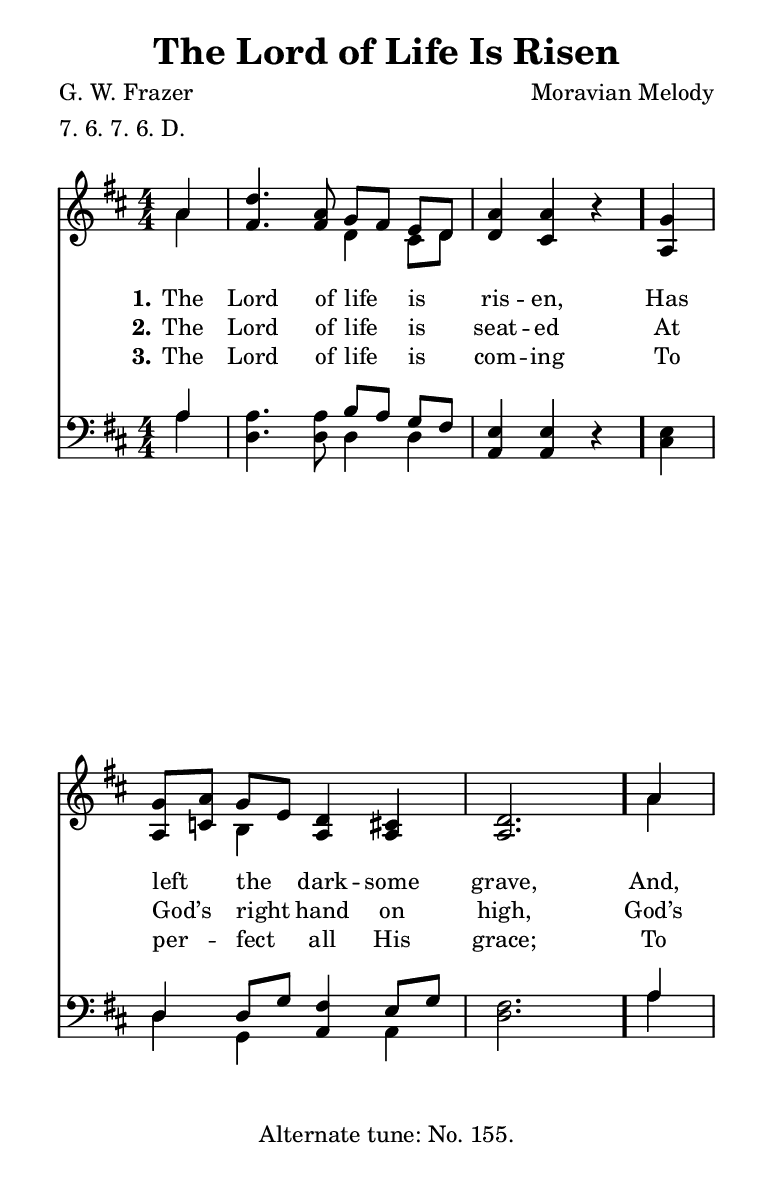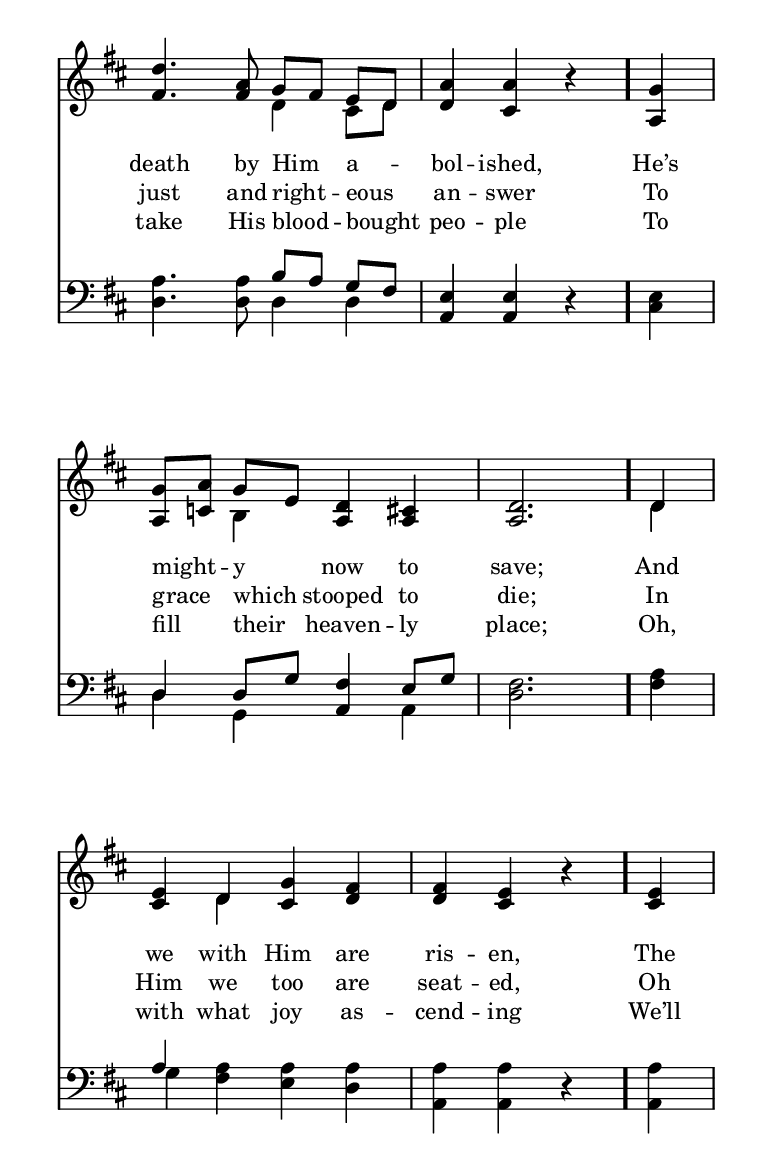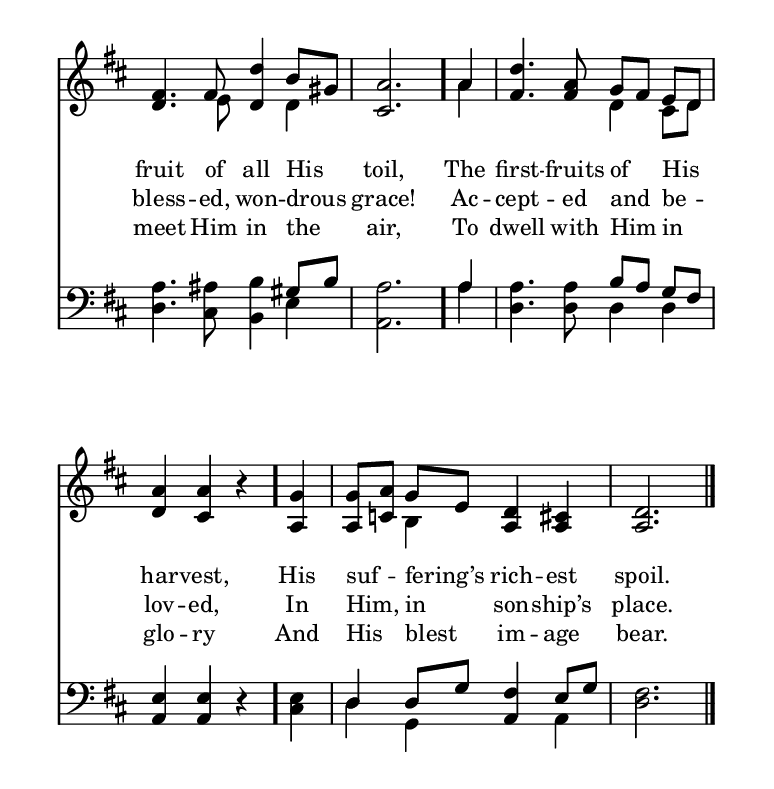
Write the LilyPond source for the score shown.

\include "common/global.ily"
\paper {
  \include "common/paper.ily"
  oddFooterMarkup = \markup { \fill-line { \on-the-fly \first-page "Alternate tune: No. 155." } }
}

\header{
  hymnnumber = "196"
  title = "The Lord of Life Is Risen"
  tunename = "Ostrava"
  meter = "7. 6. 7. 6. D."
  poet = "G. W. Frazer"
  composer = "Moravian Melody"
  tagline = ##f
}

global = {
  \include "common/overrides.ily"
  \override Staff.TimeSignature.style = #'numbered % original has `c`
  \time 4/4
  \override Score.MetronomeMark.transparent = ##t % hide all fermata changes too
  \tempo 4=90
  \key d \major
  \partial 4
  \autoBeamOff
}

notesSoprano = {
\global
\relative c' {

  a'4 | d4. a8 g[ fis] e[ d] | a'4 a r4
  g4 | g8[ a] g[ e] d4 cis | d2. \eogbreak
  a'4 | d4. a8 g[ fis] e[ d] | a'4 a r4
  g4 | g8[ a] g[ e] d4 cis | d2. \eogbreak

  d4 | e d g fis | fis e r
  e4 | fis4. fis8 d'4 b8[ gis] | a2. \eogbreak

  a4 | d4. a8 g[ fis] e[ d] | a'4 a r4
  g4 | g8[ a] g[ e] d4 cis | d2.

  \bar "|."

}
}

notesAlto = {
\global
\relative e {

  a'4 | fis4. fis8 d4 cis8[ d] | d4 cis r
  a4 | a8[ c] b4 a a | a2.
  a'4 | fis4. fis8 d4 cis8[ d] | d4 cis r
  a4 | a8[ c] b4 a a | a2.

  d4 | cis d cis d | d cis r
  cis4 | d4. e8 d4 d | cis2.
  a'4 | fis4. fis8 d4 cis8[ d] | d4 cis r
  a4 | a8[ c] b4 a a | a2.

}
}

notesTenor = {
\global
\relative a {

  a4 | a4. a8 b8[ a] g[ fis] | e4 e r
  e4 | d d8[ g] fis4 e8[ g] | fis2.
  a4 | a4. a8 b8[ a] g[ fis] | e4 e r
  e4 | d d8[ g] fis4 e8[ g] | fis2.

  a4 | a a a a | a a r
  a4 | a4. ais8 b4 gis8[ b] | a2.
  a4 | a4. a8 b8[ a] g[ fis] | e4 e r
  e4 | d d8[ g] fis4 e8[ g] | fis2.

}
}

notesBass = {
\global
\relative f, {

  a'4 | d,4. d8 d4 d | a4 a r
  cis4 | d g, a a | d2.
  a'4 | d,4. d8 d4 d | a4 a r
  cis4 | d g, a a | d2.

  fis4 | g fis e d | a a r
  a4 | d4. cis8 b4 e | a,2.
  a'4 | d,4. d8 d4 d | a4 a r
  cis4 | d g, a a | d2.

}
}

wordsA = \lyricmode {
\set stanza = "1."

The Lord of life is ris -- en, \bar "."
Has left the dark -- some grave, \bar "."
And, death by Him a -- bol -- ished, \bar "."
He’s might -- y now to save; \bar "."
And we with Him are ris -- en, \bar "."
The fruit of all His toil, \bar "."
The first -- fruits of His har -- vest, \bar "."
His suf -- fering’s rich -- est spoil. \bar "."

}

wordsB = \lyricmode {
\set stanza = "2."

The Lord of life is seat -- ed
At God’s right hand on high,
God’s just and right -- eous an -- swer
To grace which stooped to die;
In Him we too are seat -- ed,
Oh bless -- ed, won -- drous grace!
Ac -- cept -- ed and be -- lov -- ed,
In Him, in son -- ship’s place.

}

wordsC = \lyricmode {
\set stanza = "3."

The Lord of life is com -- ing
To per -- fect all His grace;
To take His blood -- bought peo -- ple
To fill their heaven -- ly place;
Oh, with what joy as -- cend -- ing
We’ll meet Him in the air,
To dwell with Him in glo -- ry
And His blest im -- age bear.

}

\score {
  \context ChoirStaff <<
    \context Staff = upper <<
      \set Staff.autoBeaming = ##f
      \set ChoirStaff.systemStartDelimiter = #'SystemStartBar
      \set ChoirStaff.printPartCombineTexts = ##f
      \partcombine #'(2 . 11) \notesSoprano \notesAlto
      \context NullVoice = sopranos { \voiceOne << \notesSoprano >> }
      \context Lyrics = one   \lyricsto sopranos \wordsA
      \context Lyrics = two   \lyricsto sopranos \wordsB
      \context Lyrics = three \lyricsto sopranos \wordsC
    >>
    \context Staff = men <<
      \set Staff.autoBeaming = ##f
      \clef bass
      \set ChoirStaff.printPartCombineTexts = ##f
      \partcombine #'(2 . 11) \notesTenor \notesBass
    >>
  >>
  \layout {
    \include "common/layout.ily"
  }
  #(cond ((ly:get-option 'eog-midi-permitted) #{ \midi{
    \include "common/midi.ily"
  } #}))
}

\version "2.19.49"  % necessary for upgrading to future LilyPond versions.

% vi:set et ts=2 sw=2 ai nocindent syntax=lilypond:
